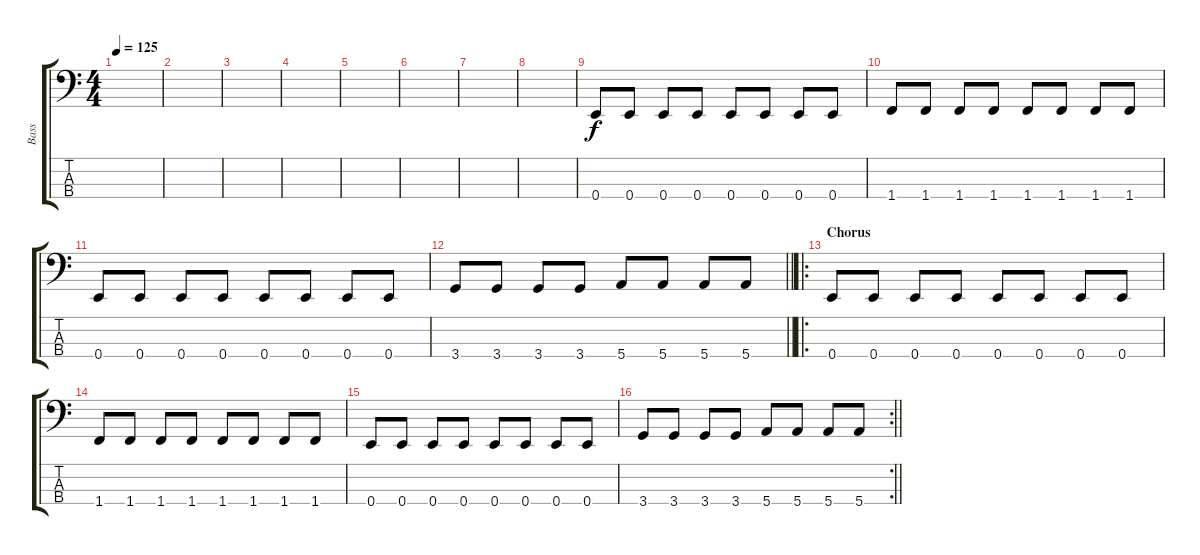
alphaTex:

\track ("Bass" "Bass") {instrument electricbasspick}
\staff {score tabs}
\tuning (G2 D2 A1 E1) {hide}
\ts (4 4)
\tempo 125
\clef f4
\ks c
|
|
|
|
|
|
|
|
0.4.8 0.4.8 0.4.8 0.4.8 0.4.8 0.4.8 0.4.8 0.4.8 |
1.4.8 1.4.8 1.4.8 1.4.8 1.4.8 1.4.8 1.4.8 1.4.8 |
0.4.8 0.4.8 0.4.8 0.4.8 0.4.8 0.4.8 0.4.8 0.4.8 |
\barLineRight lightlight
3.4.8 3.4.8 3.4.8 3.4.8 5.4.8 5.4.8 5.4.8 5.4.8 |
\ro
\section ("" "Chorus")
0.4.8 0.4.8 0.4.8 0.4.8 0.4.8 0.4.8 0.4.8 0.4.8 |
1.4.8 1.4.8 1.4.8 1.4.8 1.4.8 1.4.8 1.4.8 1.4.8 |
0.4.8 0.4.8 0.4.8 0.4.8 0.4.8 0.4.8 0.4.8 0.4.8 |
\rc 2
\barLineRight lightlight
3.4.8 3.4.8 3.4.8 3.4.8 5.4.8 5.4.8 5.4.8 5.4.8
